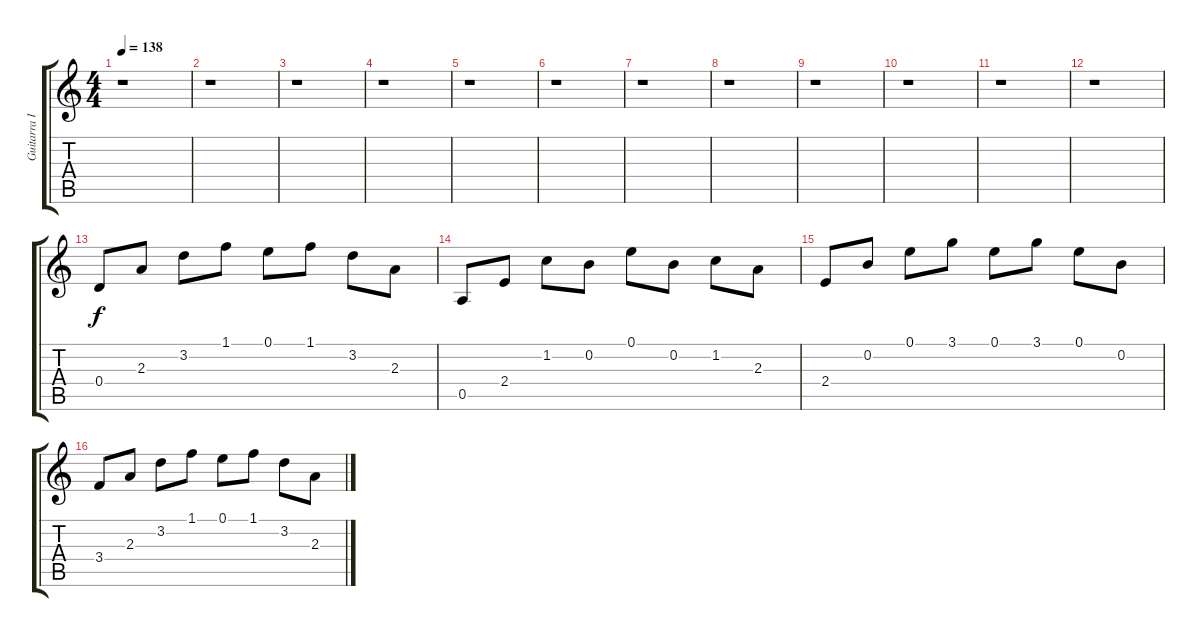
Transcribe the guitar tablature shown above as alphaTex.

\track ("Guitarra I (Limpio)" "Guitarra I") {instrument electricguitarclean}
\staff {score tabs}
\tuning (E4 B3 G3 D3 A2 E2) {hide}
\ts (4 4)
\tempo 138
\clef g2
\ks c
r.1{dy f} |
r.1 |
r.1 |
r.1 |
r.1 |
r.1 |
r.1 |
r.1 |
r.1 |
r.1 |
r.1 |
r.1 |
0.4.8{volume 11} 2.3.8 3.2.8 1.1.8 0.1.8 1.1.8 3.2.8 2.3.8 |
0.5.8 2.4.8 1.2.8 0.2.8 0.1.8 0.2.8 1.2.8 2.3.8 |
2.4.8 0.2.8 0.1.8 3.1.8 0.1.8 3.1.8 0.1.8 0.2.8 |
3.4.8 2.3.8 3.2.8 1.1.8 0.1.8 1.1.8 3.2.8 2.3.8
